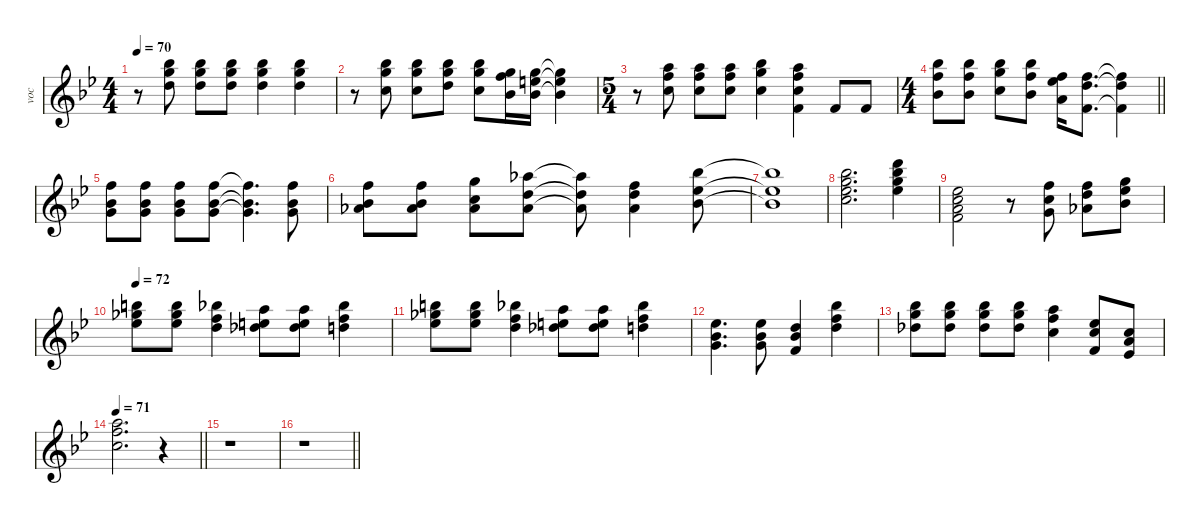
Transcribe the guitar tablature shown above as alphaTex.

\defaultSystemsLayout 8
\hideDynamics
\bracketExtendMode nobrackets
\otherSystemsTrackNameOrientation horizontal
\track ("Choir" "voc") {defaultSystemsLayout 4 instrument flute}
\staff {score}
\tuning (E5 B4 G4 D4 A3 E3)
\ts (4 4)
\tempo 70
\clef g2
\ks gminor
r.8{dy f instrument flute beam Down} (6.1{acc b} 8.2{acc forcenatural} 7.3{acc forcenatural}).8{beam Down} (6.1{acc b} 8.2{acc forcenatural} 7.3{acc forcenatural}).8{beam Down} (6.1{acc b} 8.2{acc forcenatural} 7.3{acc forcenatural}).8{beam Down} (6.1{acc b} 8.2{acc forcenatural} 7.3{acc forcenatural}).4{beam Down} (6.1{acc b} 8.2{acc forcenatural} 7.3{acc forcenatural}).4{beam Down} |
r.8{beam Down} (6.1{acc b} 8.2{acc forcenatural} 5.3{acc forcenatural}).8{beam Down} (6.1{acc b} 8.2{acc forcenatural} 5.3{acc forcenatural}).8{beam Down} (6.1{acc b} 8.2{acc forcenatural} 7.3{acc forcenatural}).8{beam Down} (6.1{acc b} 8.2{acc forcenatural} 5.3{acc forcenatural}).8{beam Down} (3.1{acc forcenatural} 6.2{acc forcenatural} 3.3{acc b}).16{beam Down} (3.1{acc forcenatural} 5.2{acc forcenatural} 3.3{acc b}).16{beam Down} (3.1{t acc forcenatural} 5.2{t acc forcenatural} 3.3{t acc b}).4{beam Down} |
\ts (5 4)
r.8{beam Down} (5.1{acc forcenatural} 6.2{acc forcenatural} 5.3{acc forcenatural}).8{beam Down} (5.1{acc forcenatural} 6.2{acc forcenatural} 5.3{acc forcenatural}).8{beam Down} (5.1{acc forcenatural} 6.2{acc forcenatural} 5.3{acc forcenatural}).8{beam Down} (6.1{acc b} 8.2{acc forcenatural} 5.3{acc forcenatural}).4{beam Down} (5.1{acc forcenatural} 6.2{acc forcenatural} 5.3{acc forcenatural} 3.4{acc forcenatural}).4{beam Down} 3.4{acc forcenatural}.8{beam Up} 3.4{acc forcenatural}.8{beam Up} |
\ts (4 4)
\barLineRight lightlight
(6.1{acc b} 6.2{acc forcenatural} 3.3{acc b}).8{beam Down} (6.1{acc b} 6.2{acc forcenatural} 3.3{acc b}).8{beam Down} (6.1{acc b} 8.2{acc forcenatural} 5.3{acc forcenatural}).8{beam Down} (6.1{acc b} 6.2{acc forcenatural} 3.3{acc b}).8{beam Down} (1.1{acc forcenatural} 4.2{acc b} 2.3{acc forcenatural}).16{beam Down} (1.1{acc forcenatural} 3.2{acc forcenatural} 3.4{acc forcenatural}).8{d beam Down} (1.1{t acc forcenatural} 3.2{t acc forcenatural} 3.4{t acc forcenatural}).4{beam Down} |
(6.2{acc forcenatural} 3.3{acc b} 5.4{acc forcenatural}).8{beam Down} (6.2{acc forcenatural} 3.3{acc b} 5.4{acc forcenatural}).8{beam Down} (6.2{acc forcenatural} 3.3{acc b} 5.4{acc forcenatural}).8{beam Down} (6.2{acc forcenatural} 3.3{acc b} 5.4{acc forcenatural}).8{beam Down} (6.2{t acc forcenatural} 3.3{t acc b} 5.4{t acc forcenatural}).4{d beam Down} (6.2{acc forcenatural} 3.3{acc b} 5.4{acc forcenatural}).8{beam Down} |
(6.2{acc forcenatural} 3.3{acc b} 6.4{acc b}).8{beam Down} (6.2{acc forcenatural} 3.3{acc b} 6.4{acc b}).8{beam Down} (3.1{acc forcenatural} 1.2{acc forcenatural} 1.3{acc b}).8{beam Down} (4.1{acc b} 3.2{acc forcenatural} 1.3{acc b}).8{beam Down} (4.1{t acc b} 3.2{t acc forcenatural} 1.3{t acc b}).8{beam Down} (1.1{acc forcenatural} 3.2{acc forcenatural} 1.3{acc b}).4{beam Down} (6.1{acc b} 4.2{acc b} 3.3{acc b}).8{beam Down} |
(6.1{t acc b} 4.2{t acc b} 3.3{t acc b}).1{beam Down} |
(6.1{acc b} 8.2{acc forcenatural} 8.3{acc b} 10.4{acc forcenatural}).2{d beam Down} (10.1{acc forcenatural} 11.2{acc b} 12.3{acc forcenatural} 13.4{acc b}).4{beam Down} |
(4.2{acc b} 5.3{acc forcenatural} 7.4{acc forcenatural} 8.5{acc forcenatural}).2{beam Down} r.8{beam Down} (1.1{acc forcenatural} 1.2{acc forcenatural} 0.3{acc forcenatural}).8{beam Down} (1.1{acc forcenatural} 3.2{acc forcenatural} 1.3{acc b}).8{beam Down} (3.1{acc forcenatural} 4.2{acc b} 3.3{acc b}).8{beam Down} |
\tempo 72
(7.1{acc forcenatural} 7.2{acc b} 8.3{acc b}).8{beam Down} (7.1{acc forcenatural} 7.2{acc b} 8.3{acc b}).8{beam Down} (6.1{acc b} 6.2{acc forcenatural} 7.3{acc forcenatural}).4{beam Down} (5.1{acc forcenatural} 5.2{acc forcenatural} 6.3{acc b}).8{beam Down} (5.1{acc forcenatural} 5.2{acc forcenatural} 6.3{acc b}).8{beam Down} (6.1{acc b} 6.2{acc forcenatural} 7.3{acc forcenatural}).4{beam Down} |
(7.1{acc forcenatural} 7.2{acc b} 8.3{acc b}).8{beam Down} (7.1{acc forcenatural} 7.2{acc b} 8.3{acc b}).8{beam Down} (6.1{acc b} 6.2{acc forcenatural} 7.3{acc forcenatural}).4{beam Down} (5.1{acc forcenatural} 5.2{acc forcenatural} 6.3{acc b}).8{beam Down} (5.1{acc forcenatural} 5.2{acc forcenatural} 6.3{acc b}).8{beam Down} (6.1{acc b} 6.2{acc forcenatural} 7.3{acc forcenatural}).4{beam Down} |
(4.2{acc b} 3.3{acc b} 5.4{acc forcenatural}).4{d beam Down} (4.2{acc b} 3.3{acc b} 5.4{acc forcenatural}).8{beam Down} (3.2{acc forcenatural} 3.3{acc b} 3.4{acc forcenatural}).4{beam Up} (6.1{acc b} 6.2{acc forcenatural} 7.3{acc forcenatural}).4{beam Down} |
(6.1{acc b} 8.2{acc forcenatural} 6.3{acc b}).8{beam Down} (6.1{acc b} 8.2{acc forcenatural} 6.3{acc b}).8{beam Down} (6.1{acc b} 8.2{acc forcenatural} 6.3{acc b}).8{beam Down} (6.1{acc b} 8.2{acc forcenatural} 6.3{acc b}).8{beam Down} (5.1{acc forcenatural} 6.2{acc forcenatural} 5.3{acc forcenatural}).4{beam Down} (4.2{acc b} 5.3{acc forcenatural} 3.4{acc forcenatural}).8{beam Up} (1.2{acc forcenatural} 2.3{acc forcenatural} 1.4{acc b}).8{beam Up} |
\tempo 71
\barLineRight lightlight
(5.1{acc forcenatural} 6.2{acc forcenatural} 5.3{acc forcenatural}).2{d beam Down} r.4{beam Down} |
r.1{beam Down} |
\barLineRight lightlight
r.1{beam Down}
